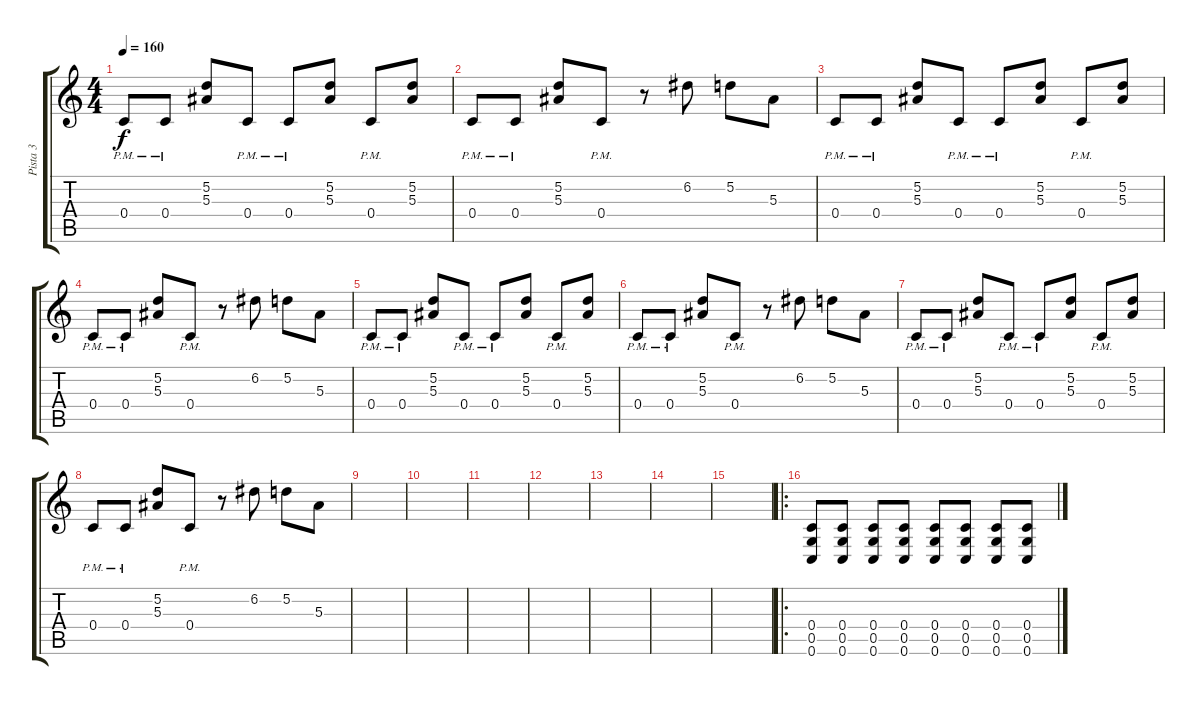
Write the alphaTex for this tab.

\track ("Pista 3" "Pista 3") {instrument distortionguitar}
\staff {score tabs}
\tuning (D4 A3 F3 C3 G2 C2) {hide}
\ts (4 4)
\tempo 160
\clef g2
\ks c
0.4{pm}.8{dy f} 0.4{pm}.8 (5.2 5.3).8 0.4{pm}.8 0.4{pm}.8 (5.2 5.3).8 0.4{pm}.8 (5.2 5.3).8 |
0.4{pm}.8 0.4{pm}.8 (5.2 5.3).8 0.4{pm}.8 r.8 6.2.8 5.2.8 5.3.8 |
0.4{pm}.8 0.4{pm}.8 (5.2 5.3).8 0.4{pm}.8 0.4{pm}.8 (5.2 5.3).8 0.4{pm}.8 (5.2 5.3).8 |
0.4{pm}.8 0.4{pm}.8 (5.2 5.3).8 0.4{pm}.8 r.8 6.2.8 5.2.8 5.3.8 |
0.4{pm}.8 0.4{pm}.8 (5.2 5.3).8 0.4{pm}.8 0.4{pm}.8 (5.2 5.3).8 0.4{pm}.8 (5.2 5.3).8 |
0.4{pm}.8 0.4{pm}.8 (5.2 5.3).8 0.4{pm}.8 r.8 6.2.8 5.2.8 5.3.8 |
0.4{pm}.8 0.4{pm}.8 (5.2 5.3).8 0.4{pm}.8 0.4{pm}.8 (5.2 5.3).8 0.4{pm}.8 (5.2 5.3).8 |
0.4{pm}.8 0.4{pm}.8 (5.2 5.3).8 0.4{pm}.8 r.8 6.2.8 5.2.8 5.3.8 |
|
|
|
|
|
|
|
\ro
(0.4 0.5 0.6).8 (0.4 0.5 0.6).8 (0.4 0.5 0.6).8 (0.4 0.5 0.6).8 (0.4 0.5 0.6).8 (0.4 0.5 0.6).8 (0.4 0.5 0.6).8 (0.4 0.5 0.6).8
